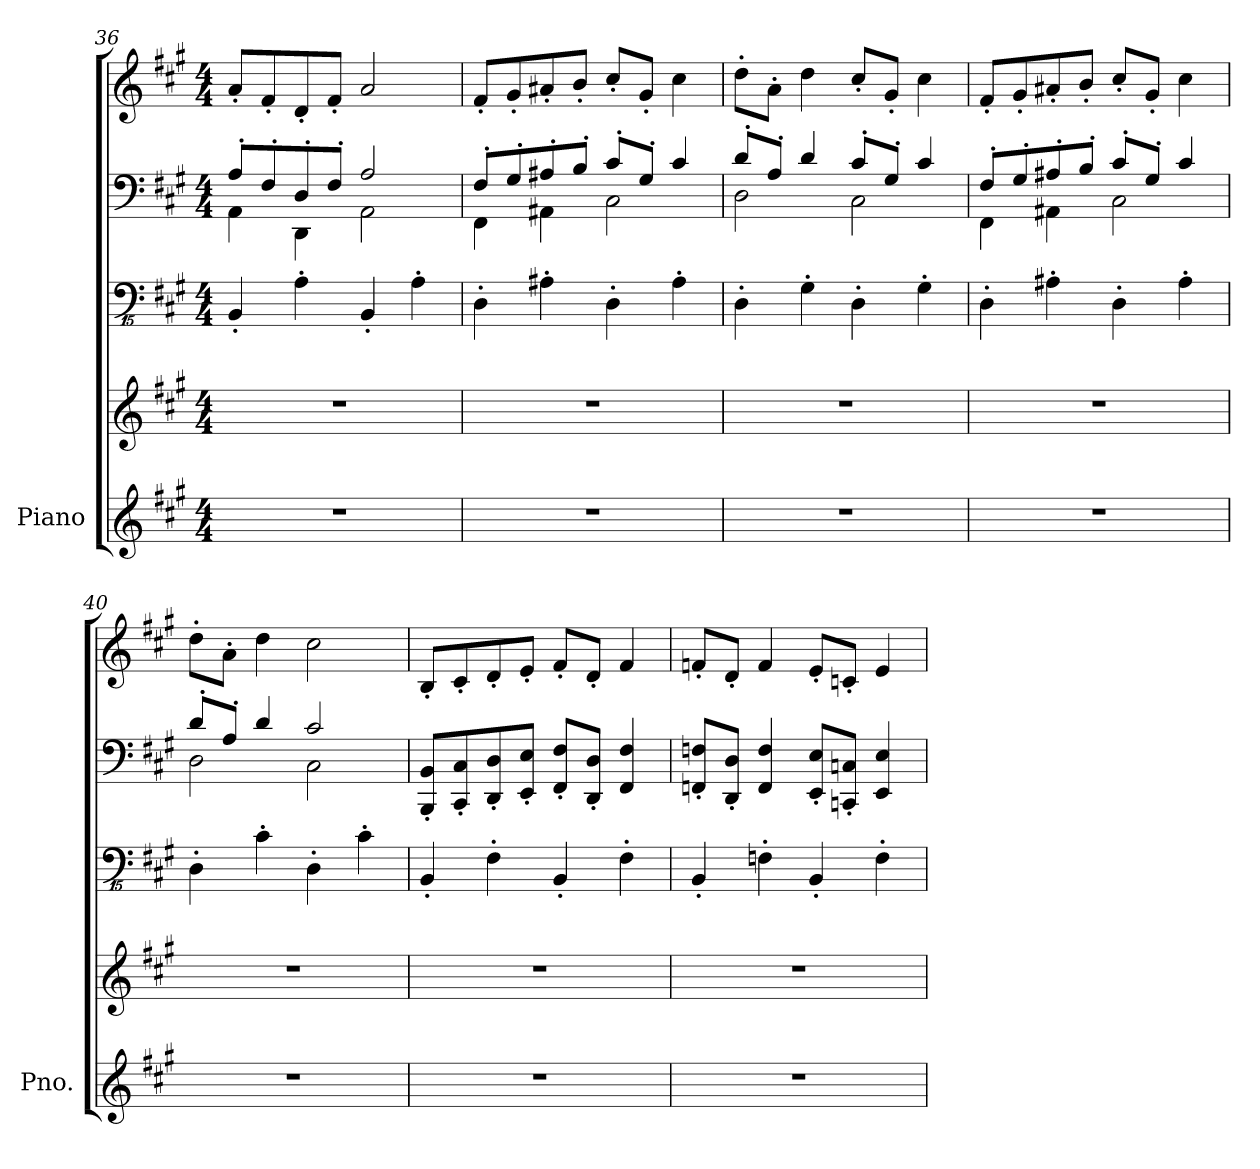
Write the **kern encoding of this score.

**kern	**kern	**kern	**kern	**kern
*part1	*part1	*part1	*part1	*part1
*staff5	*staff4	*staff3	*staff2	*staff1
*I"Piano	*	*	*	*
*I'Pno.	*	*	*	*
!!LO:PB:g=z
*clefG2	*clefG2	*clefFvv4	*clefF4	*clefG2
*k[f#c#g#]	*k[f#c#g#]	*k[f#c#g#]	*k[f#c#g#]	*k[f#c#g#]
*M4/4	*M4/4	*M4/4	*M4/4	*M4/4
=36	=36	=36	=36	=36
*	*	*	*^	*
1r	1r	4BBBB'/	8A'/L	4AA\	8a'/L
.	.	.	8F#'/	.	8f#'/
.	.	4AAA'\	8D'/	4DD\	8d'/
.	.	.	8F#'/J	.	8f#'/J
.	.	4BBBB'/	2A/	2AA\	2a/
.	.	4AAA'\	.	.	.
=37	=37	=37	=37	=37	=37
1r	1r	4DDD'\	8F#'/L	4FF#\	8f#'/L
.	.	.	8G#'/	.	8g#'/
.	.	4AAA#X'\	8A#X'/	4AA#X\	8a#X'/
.	.	.	8B'/J	.	8b'/J
.	.	4DDD'\	8c#'/L	2C#\	8cc#'/L
.	.	.	8G#'/J	.	8g#'/J
.	.	4AAA#'\	4c#/	.	4cc#\
=38	=38	=38	=38	=38	=38
1r	1r	4DDD'\	8d'/L	2D\	8dd'\L
.	.	.	8A'/J	.	8a'\J
.	.	4GGG#'\	4d/	.	4dd\
.	.	4DDD'\	8c#'/L	2C#\	8cc#'/L
.	.	.	8G#'/J	.	8g#'/J
.	.	4GGG#'\	4c#/	.	4cc#\
=39	=39	=39	=39	=39	=39
1r	1r	4DDD'\	8F#'/L	4FF#\	8f#'/L
.	.	.	8G#'/	.	8g#'/
.	.	4AAA#X'\	8A#X'/	4AA#X\	8a#X'/
.	.	.	8B'/J	.	8b'/J
.	.	4DDD'\	8c#'/L	2C#\	8cc#'/L
.	.	.	8G#'/J	.	8g#'/J
.	.	4AAA#'\	4c#/	.	4cc#\
=40	=40	=40	=40	=40	=40
1r	1r	4DDD'\	8d'/L	2D\	8dd'\L
.	.	.	8A'/J	.	8a'\J
.	.	4CC#'\	4d/	.	4dd\
.	.	4DDD'\	2c#/	2C#\	2cc#\
.	.	4CC#'\	.	.	.
*	*	*	*v	*v	*
=41	=41	=41	=41	=41
1r	1r	4BBBB'/	8BBB/' 8BB/'L	8B'/L
.	.	.	8CC#/' 8C#/'	8c#'/
.	.	4FFF#'\	8DD/' 8D/'	8d'/
.	.	.	8EE/' 8E/'J	8e'/J
.	.	4BBBB'/	8FF#/' 8F#/'L	8f#'/L
.	.	.	8DD/' 8D/'J	8d'/J
.	.	4FFF#'\	4FF#/ 4F#/	4f#/
!!LO:LB:g=z
=42	=42	=42	=42	=42
1r	1r	4BBBB'/	8FFn/' 8Fn/'L	8fn'/L
.	.	.	8DD/' 8D/'J	8d'/J
.	.	4FFFn'\	4FF/ 4F/	4f/
.	.	4BBBB'/	8EE/' 8E/'L	8e'/L
.	.	.	8CCn/' 8Cn/'J	8cn'/J
.	.	4FFF'\	4EE/ 4E/	4e/
=	=	=	=	=
*-	*-	*-	*-	*-
